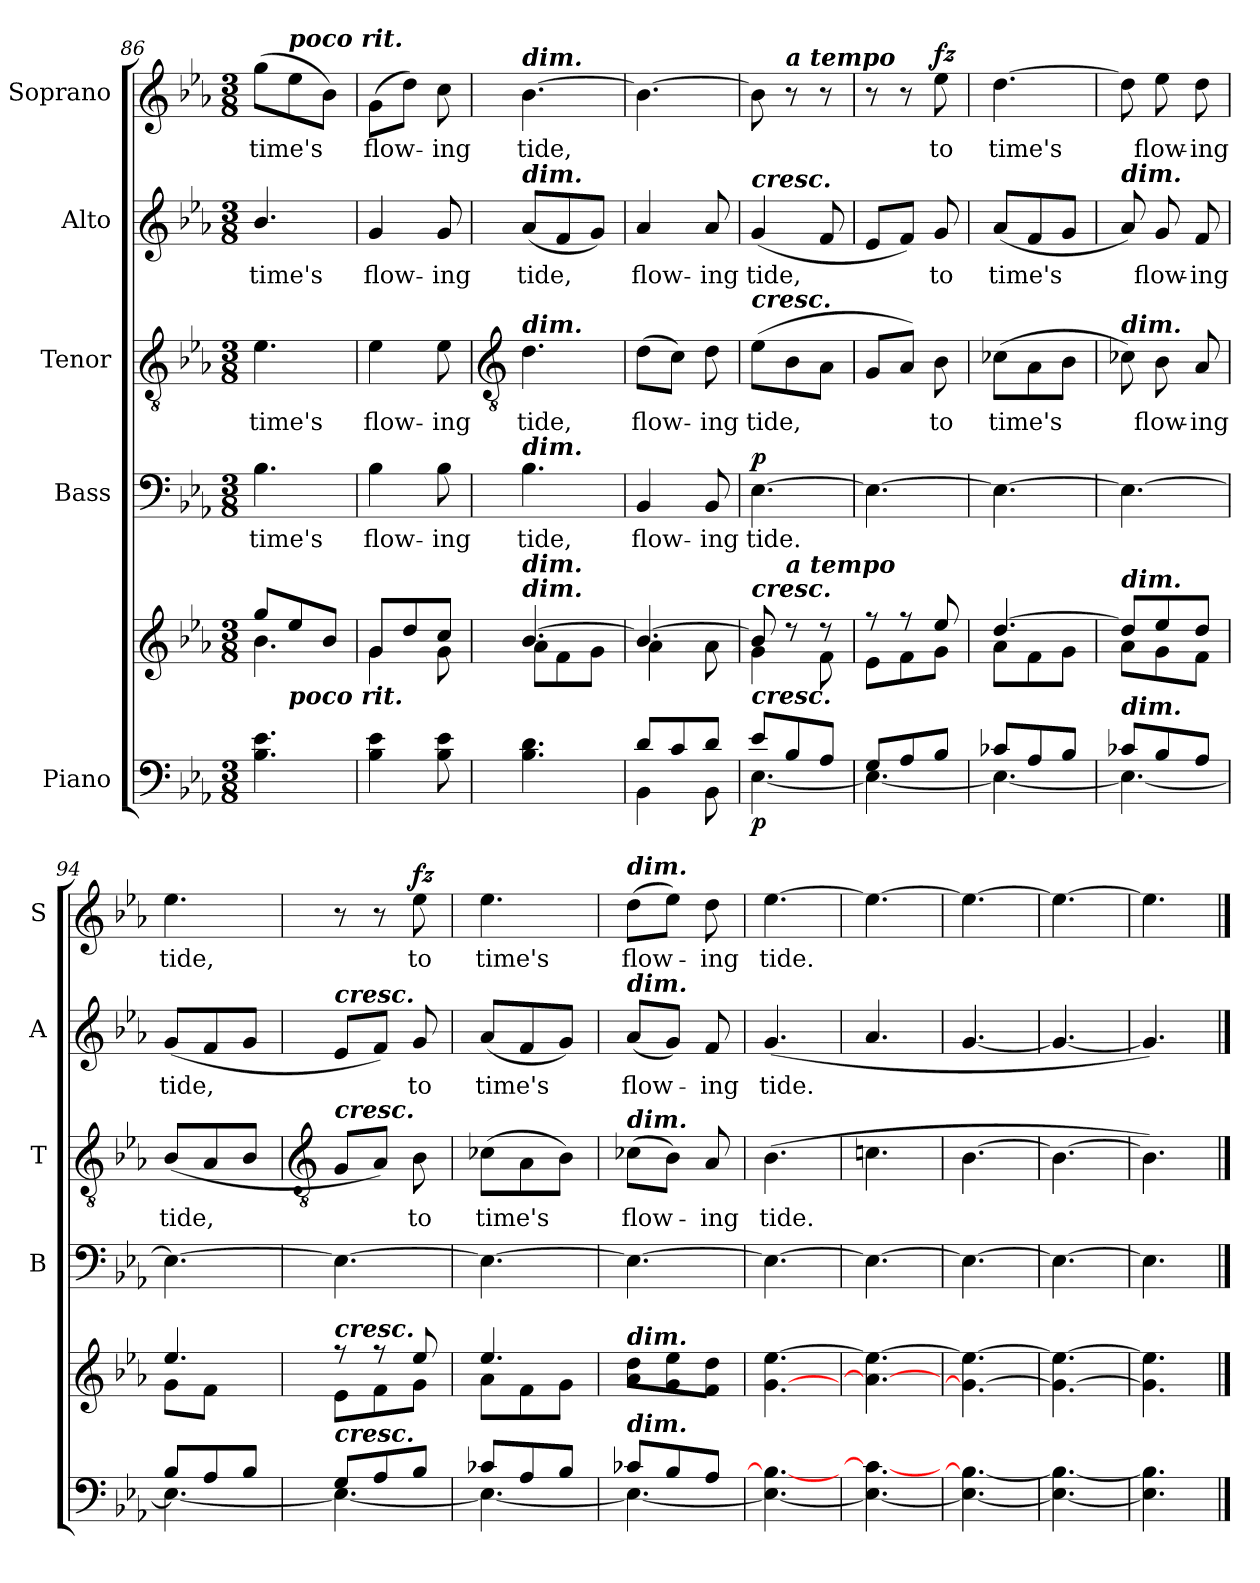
**kern	**kern	**dynam	**kern	**text	**dynam	**kern	**text	**kern	**text	**kern	**text	**dynam
*part5	*part5	*part5	*part4	*part4	*part4	*part3	*part3	*part2	*part2	*part1	*part1	*part1
*staff6	*staff5	*staff5/6	*staff4	*staff4	*staff4	*staff3	*staff3	*staff2	*staff2	*staff1	*staff1	*staff1
*I"Piano	*	*	*I"Bass	*	*	*I"Tenor	*	*I"Alto	*	*I"Soprano	*	*
*	*	*	*I'B	*	*	*I'T	*	*I'A	*	*I'S	*	*
*clefF4	*clefG2	*	*clefF4	*	*	*clefGv2	*	*clefG2	*	*clefG2	*	*
*k[b-e-a-]	*k[b-e-a-]	*	*k[b-e-a-]	*	*	*k[b-e-a-]	*	*k[b-e-a-]	*	*k[b-e-a-]	*	*
*E-:	*E-:	*	*E-:	*	*	*E-:	*	*E-:	*	*E-:	*	*
*M3/8	*M3/8	*	*M3/8	*	*	*M3/8	*	*M3/8	*	*M3/8	*	*
=86	=86	=86	=86	=86	=86	=86	=86	=86	=86	=86	=86	=86
*	*^	*	*	*	*	*	*	*	*	*	*	*
!	!	!	!	!	!LO:LY:b	!	!	!LO:LY:b	!	!LO:LY:b	!	!LO:LY:b	!
4.B- 4.e-	8gg/L	4.b-\	.	4.B-	time's	.	4.e-	time's	4.b-/	time's	(>8ggL	time's	.
!	!	!	!	!	!	!	!	!	!	!	!LO:TX:a:Bi:t=poco rit.	!	!
!	!LO:TX:b:Bi:t=poco rit.	!	!	!	!	!	!	!	!	!	!	!	!
.	8ee-/	.	.	.	.	.	.	.	.	.	8ee-	.	.
.	8b-/J	.	.	.	.	.	.	.	.	.	8b-J)	.	.
=87	=87	=87	=87	=87	=87	=87	=87	=87	=87	=87	=87	=87	=87
!	!	!	!	!	!LO:LY:b	!	!	!LO:LY:b	!	!LO:LY:b	!	!LO:LY:b	!
4B- 4e-	8g/L	4g\	.	4B-	flow-	.	4e-	flow-	4g	flow-	(>8gL	flow-	.
.	8dd/	.	.	.	.	.	.	.	.	.	8ddJ)	.	.
!	!	!	!	!	!LO:LY:b	!	!	!LO:LY:b	!	!LO:LY:b	!	!LO:LY:b	!
8B- 8e-	8cc/J	8g\	.	8B-	-ing	.	8e-	-ing	8g	-ing	8cc	ing	.
!!LO:LB:g=z
=88	=88	=88	=88	=88	=88	=88	=88	=88	=88	=88	=88	=88	=88
*	*	*	*	*	*	*	*clefGv2	*	*	*	*	*	*
!	!	!	!	!	!	!	!	!	!	!	!LO:TX:a:Bi:t=dim.	!	!
!	!	!	!	!	!	!	!	!	!LO:TX:a:Bi:t=dim.	!	!	!	!
!	!	!	!	!	!	!	!LO:TX:a:Bi:t=dim.	!	!	!	!	!	!
!	!	!	!	!LO:TX:a:Bi:t=dim.	!	!	!	!	!	!	!	!	!
!	!LO:TX:a:Bi:t=dim.	!	!	!	!	!	!	!	!	!	!	!	!
!	!LO:TX:a:Bi:t=dim.	!	!	!	!	!	!	!	!	!	!	!	!
!LO:TX:a:Bi:t=dim.	!	!	!	!	!	!	!	!	!	!	!	!	!
!LO:N:vis=1	!	!	!	!	!LO:LY:b	!	!	!LO:LY:b	!	!LO:LY:b	!	!LO:LY:b	!
*^	*	*	*	*	*	*	*	*	*	*	*	*	*
4.ryy	4.B-\ 4.d\	[4.b-/	8a-\L	.	4.B-	tide,	.	4.d	tide,	(<8a-L	tide,	[4.b-	tide,	.
.	.	.	8f\	.	.	.	.	.	.	8f	.	.	.	.
.	.	.	8g\J	.	.	.	.	.	.	8gJ)	.	.	.	.
=89	=89	=89	=89	=89	=89	=89	=89	=89	=89	=89	=89	=89	=89	=89
!	!	!	!	!	!	!LO:LY:b	!	!	!LO:LY:b	!	!LO:LY:b	!	!	!
8d/L	4BB-\	4.b-/_	4a-\	.	4BB-	flow-	.	(>8dL	flow-	4a-	flow-	4.b-_	.	.
8c/	.	.	.	.	.	.	.	8cJ)	.	.	.	.	.	.
!	!	!	!	!	!	!LO:LY:b	!	!	!LO:LY:b	!	!LO:LY:b	!	!	!
8d/J	8BB-\	.	8a-\	.	8BB-	-ing	.	8d	ing	8a-	-ing	.	.	.
=90	=90	=90	=90	=90	=90	=90	=90	=90	=90	=90	=90	=90	=90	=90
!	!	!	!	!	!	!	!	!	!	!LO:TX:a:Bi:t=cresc.	!	!	!	!
!	!	!	!	!	!	!	!	!LO:TX:a:Bi:t=cresc.	!	!	!	!	!	!
!	!	!LO:TX:a:Bi:t=cresc.	!	!	!	!	!	!	!	!	!	!	!	!
!LO:TX:a:Bi:t=cresc.	!	!	!	!	!	!	!	!	!	!	!	!	!	!
!	!	!	!	!LO:DY:b=2	!	!LO:LY:b	!LO:DY:b	!	!LO:LY:b	!	!LO:LY:b	!	!	!
8e-/L	[4.E-\	8b-/]	4g\	p	[4.E-	tide.	p	(>8e-L	tide,	(<4g	tide,	8b-]	.	.
!	!	!	!	!	!	!	!	!	!	!	!	!LO:TX:a:Bi:t=a tempo	!	!
!	!	!LO:TX:a:Bi:t=a tempo	!	!	!	!	!	!	!	!	!	!	!	!
8B-/	.	8r	.	.	.	.	.	8B-	.	.	.	8r	.	.
8A-/J	.	8r	8f\	.	.	.	.	8A-J	.	8f	.	8r	.	.
=91	=91	=91	=91	=91	=91	=91	=91	=91	=91	=91	=91	=91	=91	=91
8G/L	4.E-\_	8r	8e-\L	.	4.E-_	.	.	8GL	.	8e-L	.	8r	.	.
8A-/	.	8r	8f\	.	.	.	.	8A-J)	.	8fJ)	.	8r	.	.
!	!	!	!	!	!	!	!	!	!LO:LY:b	!	!LO:LY:b	!	!LO:LY:b	!LO:DY:b
8B-/J	.	8ee-/	8g\J	.	.	.	.	8B-	to	8g	to	8ee-	to	fz
=92	=92	=92	=92	=92	=92	=92	=92	=92	=92	=92	=92	=92	=92	=92
!	!	!	!	!	!	!	!	!	!LO:LY:b	!	!LO:LY:b	!	!LO:LY:b	!
8c-X/L	4.E-\_	[4.dd/	8a-\L	.	4.E-_	.	.	(>8c-XL	time's	(<8a-L	time's	[4.dd	time's	.
8A-/	.	.	8f\	.	.	.	.	8A-	.	8f	.	.	.	.
8B-/J	.	.	8g\J	.	.	.	.	8B-J	.	8gJ	.	.	.	.
=93	=93	=93	=93	=93	=93	=93	=93	=93	=93	=93	=93	=93	=93	=93
!	!	!	!	!	!	!	!	!	!	!LO:TX:a:Bi:t=dim.	!	!	!	!
!	!	!	!	!	!	!	!	!LO:TX:a:Bi:t=dim.	!	!	!	!	!	!
!	!	!LO:TX:a:Bi:t=dim.	!	!	!	!	!	!	!	!	!	!	!	!
!LO:TX:a:Bi:t=dim.	!	!	!	!	!	!	!	!	!	!	!	!	!	!
8c-X/L	4.E-\_	8dd/L]	8a-\L	.	4.E-_	.	.	8c-X)	.	8a-)	.	8dd]	.	.
!	!	!	!	!	!	!	!	!	!LO:LY:b	!	!LO:LY:b	!	!LO:LY:b	!
8B-/	.	8ee-/	8g\	.	.	.	.	8B-	flow-	8g	flow-	8ee-	flow-	.
!	!	!	!	!	!	!	!	!	!LO:LY:b	!	!LO:LY:b	!	!LO:LY:b	!
8A-/J	.	8dd/J	8f\J	.	.	.	.	8A-	-ing	8f	-ing	8dd	-ing	.
=94	=94	=94	=94	=94	=94	=94	=94	=94	=94	=94	=94	=94	=94	=94
!	!	!	!	!	!	!	!	!	!LO:LY:b	!	!LO:LY:b	!	!LO:LY:b	!
8B-/L	4.E-\_	4.ee-/	8g\L	.	4.E-_	.	.	(<8B-L	tide,	(<8gL	tide,	4.ee-	tide,	.
8A-/	.	.	8f\J	.	.	.	.	8A-	.	8f	.	.	.	.
8B-/J	.	.	8ryy	.	.	.	.	8B-J	.	8gJ	.	.	.	.
!!LO:LB:g=z
=95	=95	=95	=95	=95	=95	=95	=95	=95	=95	=95	=95	=95	=95	=95
*	*	*	*	*	*	*	*	*clefGv2	*	*	*	*	*	*
!	!	!	!	!	!	!	!	!	!	!LO:TX:a:Bi:t=cresc.	!	!	!	!
!	!	!	!	!	!	!	!	!LO:TX:a:Bi:t=cresc.	!	!	!	!	!	!
!	!	!LO:TX:a:Bi:t=cresc.	!	!	!	!	!	!	!	!	!	!	!	!
!LO:TX:a:Bi:t=cresc.	!	!	!	!	!	!	!	!	!	!	!	!	!	!
8G/L	4.E-\_	8r	8e-\L	.	4.E-_	.	.	8GL	.	8e-L	.	8r	.	.
8A-/	.	8r	8f\	.	.	.	.	8A-J)	.	8fJ)	.	8r	.	.
!	!	!	!	!	!	!	!	!	!LO:LY:b	!	!LO:LY:b	!	!LO:LY:b	!LO:DY:b
8B-/J	.	8ee-/	8g\J	.	.	.	.	8B-	to	8g	to	8ee-	to	fz
=96	=96	=96	=96	=96	=96	=96	=96	=96	=96	=96	=96	=96	=96	=96
!	!	!	!	!	!	!	!	!	!LO:LY:b	!	!LO:LY:b	!	!LO:LY:b	!
8c-X/L	4.E-\_	4.ee-/	8a-\L	.	4.E-_	.	.	(>8c-XL	time's	(<8a-L	time's	4.ee-	time's	.
8A-/	.	.	8f\	.	.	.	.	8A-	.	8f	.	.	.	.
8B-/J	.	.	8g\J	.	.	.	.	8B-J)	.	8gJ)	.	.	.	.
=97	=97	=97	=97	=97	=97	=97	=97	=97	=97	=97	=97	=97	=97	=97
!	!	!	!	!	!	!	!	!	!	!	!	!LO:TX:a:Bi:t=dim.	!	!
!	!	!	!	!	!	!	!	!	!	!LO:TX:a:Bi:t=dim.	!	!	!	!
!	!	!	!	!	!	!	!	!LO:TX:a:Bi:t=dim.	!	!	!	!	!	!
!	!	!LO:TX:a:Bi:t=dim.	!	!	!	!	!	!	!	!	!	!	!	!
!LO:TX:a:Bi:t=dim.	!	!	!	!	!	!	!	!	!	!	!	!	!	!
!	!	!	!	!	!	!	!	!	!LO:LY:b	!	!LO:LY:b	!	!LO:LY:b	!
8c-X/L	4.E-\_	8a-\ 8dd\L	4.ryy	.	4.E-_	.	.	(>8c-XL	flow-	(<8a-L	flow-	(>8ddL	flow-	.
8B-/	.	8g\ 8ee-\	.	.	.	.	.	8B-J)	.	8gJ)	.	8ee-J)	.	.
!	!	!	!	!	!	!	!	!	!LO:LY:b	!	!LO:LY:b	!	!LO:LY:b	!
8A-/J	.	8f\ 8dd\J	.	.	.	.	.	8A-	ing	8f	ing	8dd	ing	.
=98	=98	=98	=98	=98	=98	=98	=98	=98	=98	=98	=98	=98	=98	=98
!	!	!	!	!	!	!	!	!	!LO:LY:b	!	!LO:LY:b	!	!LO:LY:b	!
4.ryy	4.E-\_ 4.B-\_	[4.g\ [4.ee-\	4.ryy	.	4.E-_	.	.	(>4.B-	tide.	(<4.g	tide.	[4.ee-	tide.	.
=99	=99	=99	=99	=99	=99	=99	=99	=99	=99	=99	=99	=99	=99	=99
4.ryy	4.E-\_ 4.cn\_	4.a-\_ 4.ee-\_	4.ryy	.	4.E-_	.	.	4.cn	.	4.a-	.	4.ee-_	.	.
=100	=100	=100	=100	=100	=100	=100	=100	=100	=100	=100	=100	=100	=100	=100
4.ryy	4.E-\_ 4.B-\_	4.g\_ 4.ee-\_	4.ryy	.	4.E-_	.	.	[4.B-	.	[4.g	.	4.ee-_	.	.
=101	=101	=101	=101	=101	=101	=101	=101	=101	=101	=101	=101	=101	=101	=101
4.ryy	4.E-\_ 4.B-\_	4.g\_ 4.ee-\_	4.ryy	.	4.E-_	.	.	4.B-_	.	4.g_	.	4.ee-_	.	.
=102	=102	=102	=102	=102	=102	=102	=102	=102	=102	=102	=102	=102	=102	=102
4.ryy	4.E-\] 4.B-\]	4.g\] 4.ee-\]	4.ryy	.	4.E-]	.	.	4.B-])	.	4.g])	.	4.ee-]	.	.
*v	*v	*	*	*	*	*	*	*	*	*	*	*	*	*
*	*v	*v	*	*	*	*	*	*	*	*	*	*	*
==	==	==	==	==	==	==	==	==	==	==	==	==
*-	*-	*-	*-	*-	*-	*-	*-	*-	*-	*-	*-	*-
